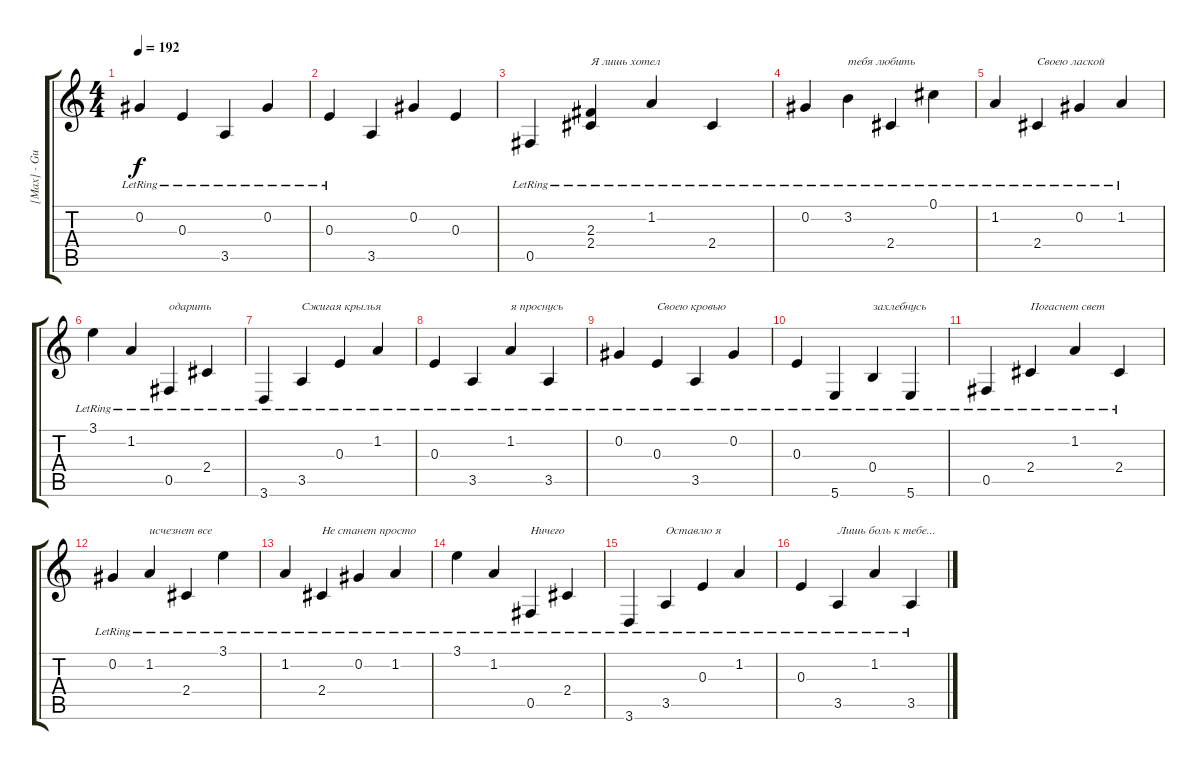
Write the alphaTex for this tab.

\track ("[Max] - Guitar 1" "[Max] - Gu") {instrument acousticguitarsteel}
\staff {score tabs}
\tuning (Db4 Ab3 E3 B2 Gb2 B1) {hide}
\ts (4 4)
\tempo 192
\clef g2
\ks c
0.2{lr}.4{dy f} 0.3{lr}.4 3.5{lr}.4 0.2{lr}.4 |
0.3{lr}.4 3.5.4 0.2.4 0.3.4 |
0.5{lr}.4{balance 4} (2.3 2.4{lr}).4{txt "Я лишь хотел"} 1.2{lr}.4 2.4{lr}.4 |
0.2{lr}.4 3.2{lr}.4{txt "тебя любить"} 2.4{lr}.4 0.1{lr}.4 |
1.2{lr}.4 2.4{lr}.4{txt "Своею лаской"} 0.2{lr}.4 1.2{lr}.4 |
3.1{lr}.4 1.2{lr}.4 0.5{lr}.4{txt "одарить"} 2.4{lr}.4 |
3.6{lr}.4 3.5{lr}.4{txt "Сжигая крылья"} 0.3{lr}.4 1.2{lr}.4 |
0.3{lr}.4 3.5{lr}.4 1.2{lr}.4{txt "я проснусь"} 3.5{lr}.4 |
0.2{lr}.4 0.3{lr}.4{txt "Своею кровью"} 3.5{lr}.4 0.2{lr}.4 |
0.3{lr}.4 5.6{lr}.4 0.4{lr}.4{txt "захлебнусь"} 5.6{lr}.4 |
0.5{lr}.4 2.4{lr}.4{txt "Погаснет свет"} 1.2{lr}.4 2.4{lr}.4 |
0.2{lr}.4 1.2{lr}.4{txt "исчезнет все"} 2.4{lr}.4 3.1{lr}.4 |
1.2{lr}.4 2.4{lr}.4{txt "Не станет просто"} 0.2{lr}.4 1.2{lr}.4 |
3.1{lr}.4 1.2{lr}.4 0.5{lr}.4{txt "Ничего"} 2.4{lr}.4 |
3.6{lr}.4 3.5{lr}.4{txt "Оставлю я"} 0.3{lr}.4 1.2{lr}.4 |
0.3{lr}.4 3.5{lr}.4{txt "Лишь боль к тебе..."} 1.2{lr}.4 3.5{lr}.4
